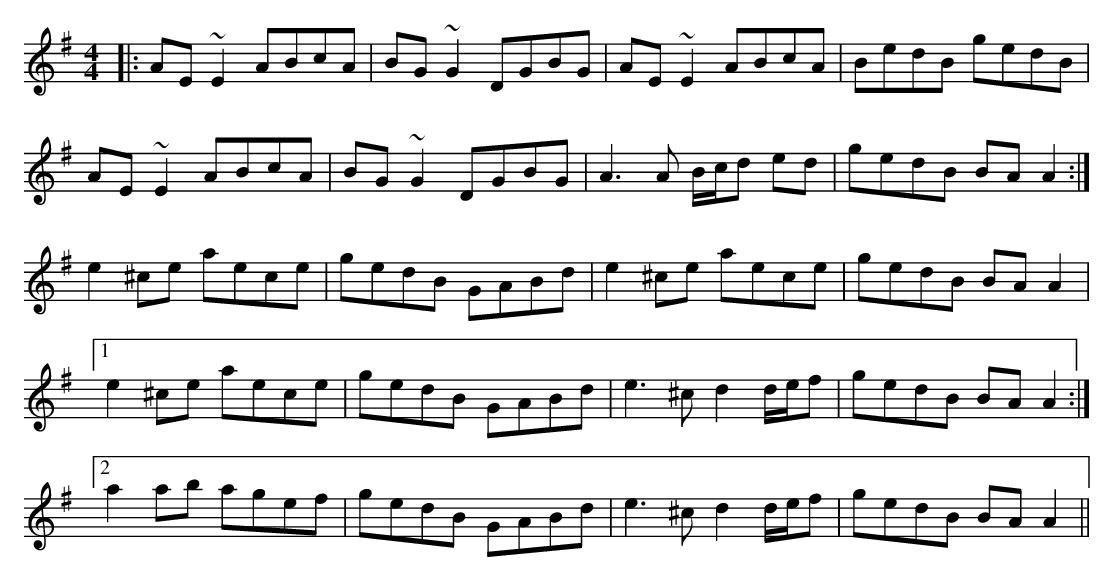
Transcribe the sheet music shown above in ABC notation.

X:1
M:4/4
K:G
|:AE~E2 ABcA|BG~G2 DGBG|AE~E2 ABcA|BedB gedB|
AE~E2 ABcA|BG~G2 DGBG|A3A B/c/d ed|gedB BAA2:|
e2^ce aece|gedB GABd|e2^ce aece|gedB BAA2|
[1 e2^ce aece|gedB GABd|e3^c d2 d/e/f|gedB BAA2:|
[2 a2ab agef|gedB GABd|e3^c d2 d/e/f|gedB BAA2||
